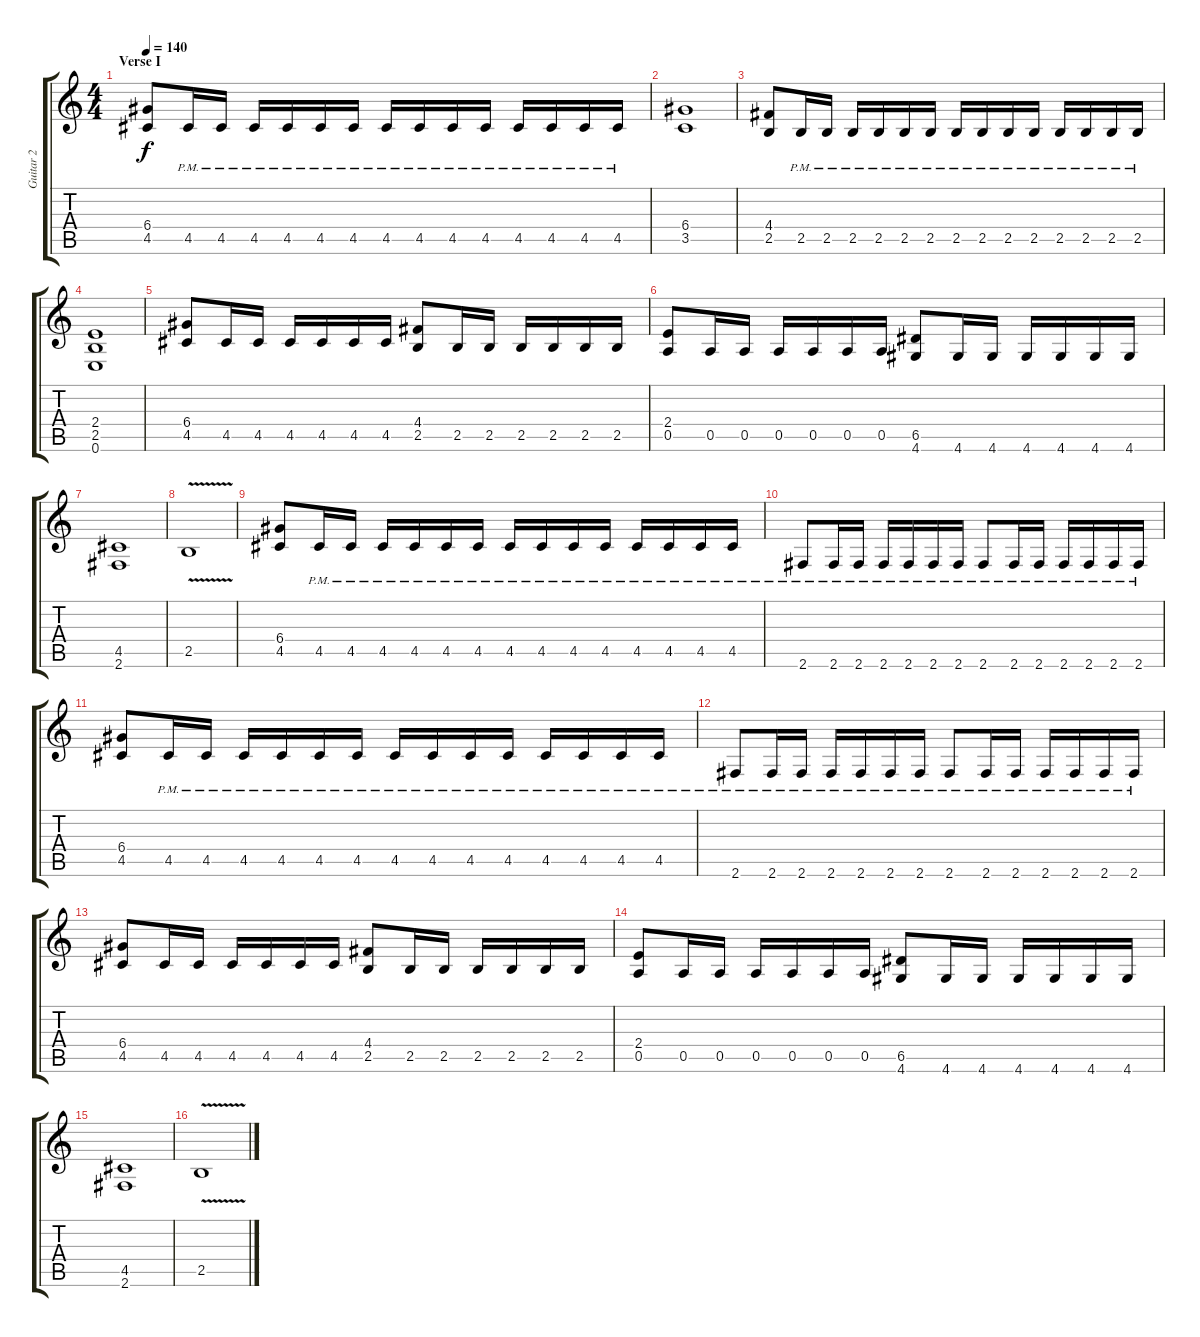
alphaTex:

\track ("Guitar 2" "Guitar 2") {instrument distortionguitar}
\staff {score tabs}
\tuning (E4 B3 G3 D3 A2 E2) {hide}
\ts (4 4)
\section ("" "Verse I")
\tempo 140
\clef g2
\ks c
(6.4 4.5).8{dy f} 4.5{pm}.16 4.5{pm}.16 4.5{pm}.16 4.5{pm}.16 4.5{pm}.16 4.5{pm}.16 4.5{pm}.16 4.5{pm}.16 4.5{pm}.16 4.5{pm}.16 4.5{pm}.16 4.5{pm}.16 4.5{pm}.16 4.5{pm}.16 |
(6.4 3.5).1 |
(4.4 2.5).8 2.5{pm}.16 2.5{pm}.16 2.5{pm}.16 2.5{pm}.16 2.5{pm}.16 2.5{pm}.16 2.5{pm}.16 2.5{pm}.16 2.5{pm}.16 2.5{pm}.16 2.5{pm}.16 2.5{pm}.16 2.5{pm}.16 2.5{pm}.16 |
(2.4 2.5 0.6).1 |
(6.4 4.5).8 4.5.16 4.5.16 4.5.16 4.5.16 4.5.16 4.5.16 (4.4 2.5).8 2.5.16 2.5.16 2.5.16 2.5.16 2.5.16 2.5.16 |
(2.4 0.5).8 0.5.16 0.5.16 0.5.16 0.5.16 0.5.16 0.5.16 (6.5 4.6).8 4.6.16 4.6.16 4.6.16 4.6.16 4.6.16 4.6.16 |
(4.5 2.6).1 |
2.5{v}.1 |
(6.4 4.5).8 4.5{pm}.16 4.5{pm}.16 4.5{pm}.16 4.5{pm}.16 4.5{pm}.16 4.5{pm}.16 4.5{pm}.16 4.5{pm}.16 4.5{pm}.16 4.5{pm}.16 4.5{pm}.16 4.5{pm}.16 4.5{pm}.16 4.5{pm}.16 |
2.6{pm}.8 2.6{pm}.16 2.6{pm}.16 2.6{pm}.16 2.6{pm}.16 2.6{pm}.16 2.6{pm}.16 2.6{pm}.8 2.6{pm}.16 2.6{pm}.16 2.6{pm}.16 2.6{pm}.16 2.6{pm}.16 2.6{pm}.16 |
(6.4 4.5).8 4.5{pm}.16 4.5{pm}.16 4.5{pm}.16 4.5{pm}.16 4.5{pm}.16 4.5{pm}.16 4.5{pm}.16 4.5{pm}.16 4.5{pm}.16 4.5{pm}.16 4.5{pm}.16 4.5{pm}.16 4.5{pm}.16 4.5{pm}.16 |
2.6{pm}.8 2.6{pm}.16 2.6{pm}.16 2.6{pm}.16 2.6{pm}.16 2.6{pm}.16 2.6{pm}.16 2.6{pm}.8 2.6{pm}.16 2.6{pm}.16 2.6{pm}.16 2.6{pm}.16 2.6{pm}.16 2.6{pm}.16 |
(6.4 4.5).8 4.5.16 4.5.16 4.5.16 4.5.16 4.5.16 4.5.16 (4.4 2.5).8 2.5.16 2.5.16 2.5.16 2.5.16 2.5.16 2.5.16 |
(2.4 0.5).8 0.5.16 0.5.16 0.5.16 0.5.16 0.5.16 0.5.16 (6.5 4.6).8 4.6.16 4.6.16 4.6.16 4.6.16 4.6.16 4.6.16 |
(4.5 2.6).1 |
2.5{v}.1
